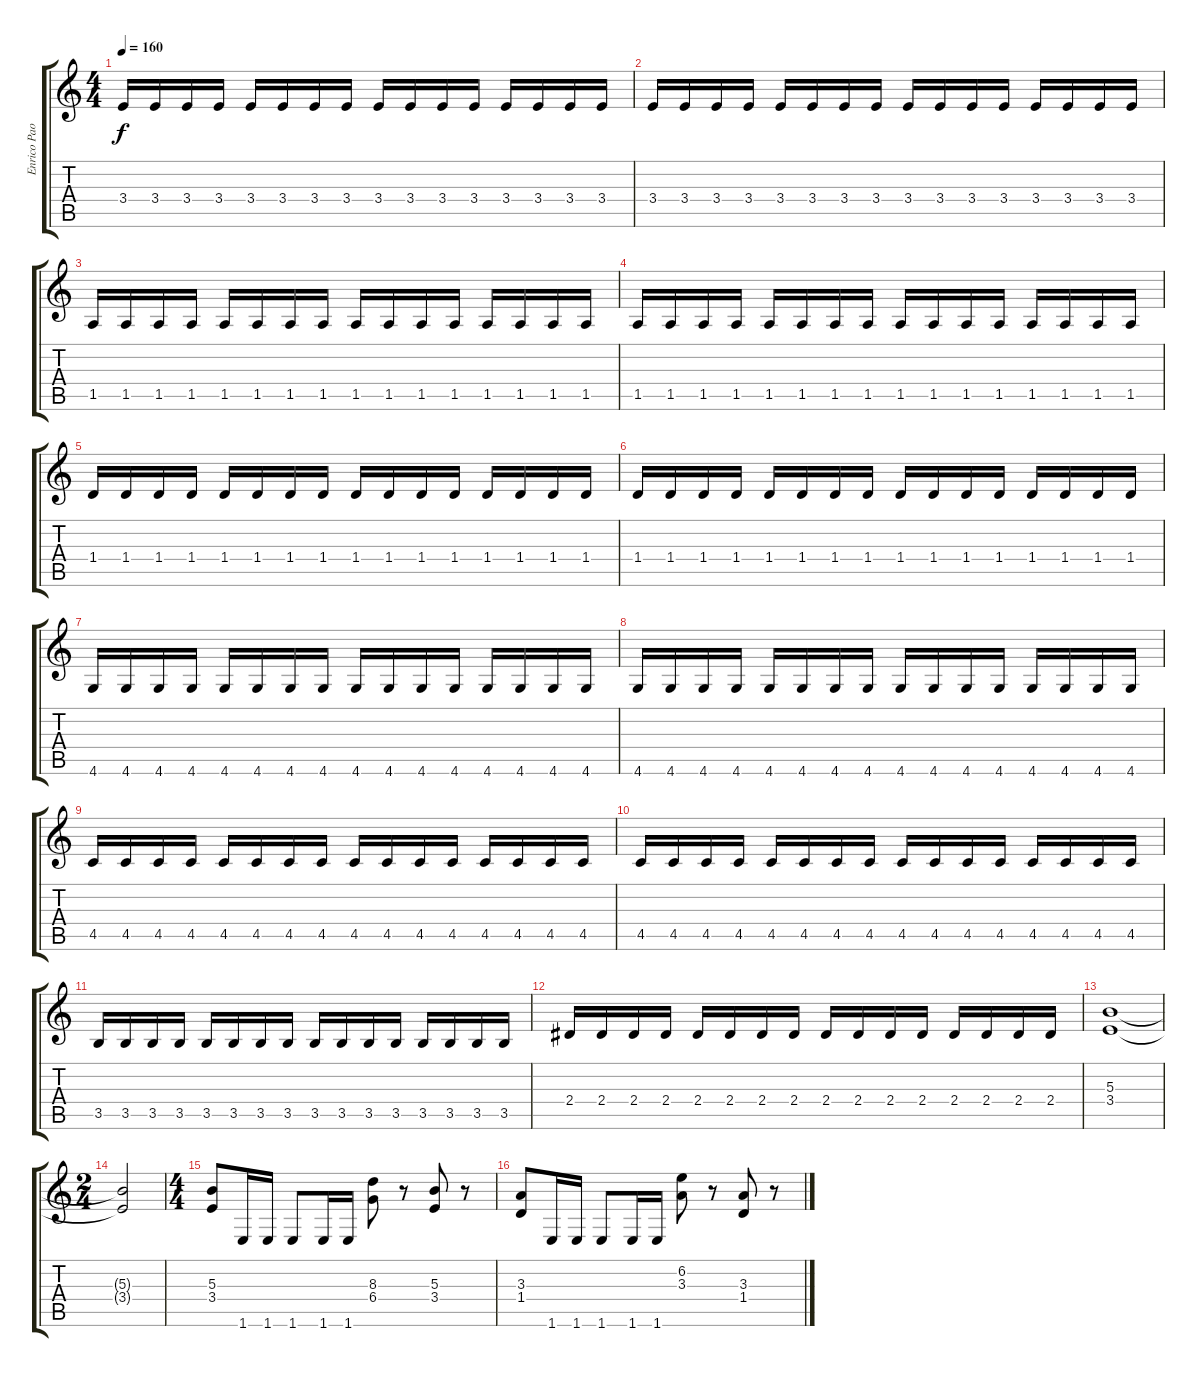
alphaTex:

\track ("Enrico Paoli" "Enrico Pao") {instrument distortionguitar}
\staff {score tabs}
\tuning (Eb4 Bb3 Gb3 Db3 Ab2 Eb2) {hide}
\ts (4 4)
\tempo 160
\clef g2
\ks c
3.4.16{dy f} 3.4.16 3.4.16 3.4.16 3.4.16 3.4.16 3.4.16 3.4.16 3.4.16 3.4.16 3.4.16 3.4.16 3.4.16 3.4.16 3.4.16 3.4.16 |
3.4.16 3.4.16 3.4.16 3.4.16 3.4.16 3.4.16 3.4.16 3.4.16 3.4.16 3.4.16 3.4.16 3.4.16 3.4.16 3.4.16 3.4.16 3.4.16 |
1.5.16 1.5.16 1.5.16 1.5.16 1.5.16 1.5.16 1.5.16 1.5.16 1.5.16 1.5.16 1.5.16 1.5.16 1.5.16 1.5.16 1.5.16 1.5.16 |
1.5.16 1.5.16 1.5.16 1.5.16 1.5.16 1.5.16 1.5.16 1.5.16 1.5.16 1.5.16 1.5.16 1.5.16 1.5.16 1.5.16 1.5.16 1.5.16 |
1.4.16 1.4.16 1.4.16 1.4.16 1.4.16 1.4.16 1.4.16 1.4.16 1.4.16 1.4.16 1.4.16 1.4.16 1.4.16 1.4.16 1.4.16 1.4.16 |
1.4.16 1.4.16 1.4.16 1.4.16 1.4.16 1.4.16 1.4.16 1.4.16 1.4.16 1.4.16 1.4.16 1.4.16 1.4.16 1.4.16 1.4.16 1.4.16 |
4.6.16 4.6.16 4.6.16 4.6.16 4.6.16 4.6.16 4.6.16 4.6.16 4.6.16 4.6.16 4.6.16 4.6.16 4.6.16 4.6.16 4.6.16 4.6.16 |
4.6.16 4.6.16 4.6.16 4.6.16 4.6.16 4.6.16 4.6.16 4.6.16 4.6.16 4.6.16 4.6.16 4.6.16 4.6.16 4.6.16 4.6.16 4.6.16 |
4.5.16 4.5.16 4.5.16 4.5.16 4.5.16 4.5.16 4.5.16 4.5.16 4.5.16 4.5.16 4.5.16 4.5.16 4.5.16 4.5.16 4.5.16 4.5.16 |
4.5.16 4.5.16 4.5.16 4.5.16 4.5.16 4.5.16 4.5.16 4.5.16 4.5.16 4.5.16 4.5.16 4.5.16 4.5.16 4.5.16 4.5.16 4.5.16 |
3.5.16 3.5.16 3.5.16 3.5.16 3.5.16 3.5.16 3.5.16 3.5.16 3.5.16 3.5.16 3.5.16 3.5.16 3.5.16 3.5.16 3.5.16 3.5.16 |
2.4.16 2.4.16 2.4.16 2.4.16 2.4.16 2.4.16 2.4.16 2.4.16 2.4.16 2.4.16 2.4.16 2.4.16 2.4.16 2.4.16 2.4.16 2.4.16 |
(5.3 3.4).1 |
\ts (2 4)
(5.3{t} 3.4{t}).2 |
\ts (4 4)
(5.3 3.4).8 1.6.16 1.6.16 1.6.8 1.6.16 1.6.16 (8.3 6.4).8 r.8 (5.3 3.4).8 r.8 |
(3.3 1.4).8 1.6.16 1.6.16 1.6.8 1.6.16 1.6.16 (6.2 3.3).8 r.8 (3.3 1.4).8 r.8
